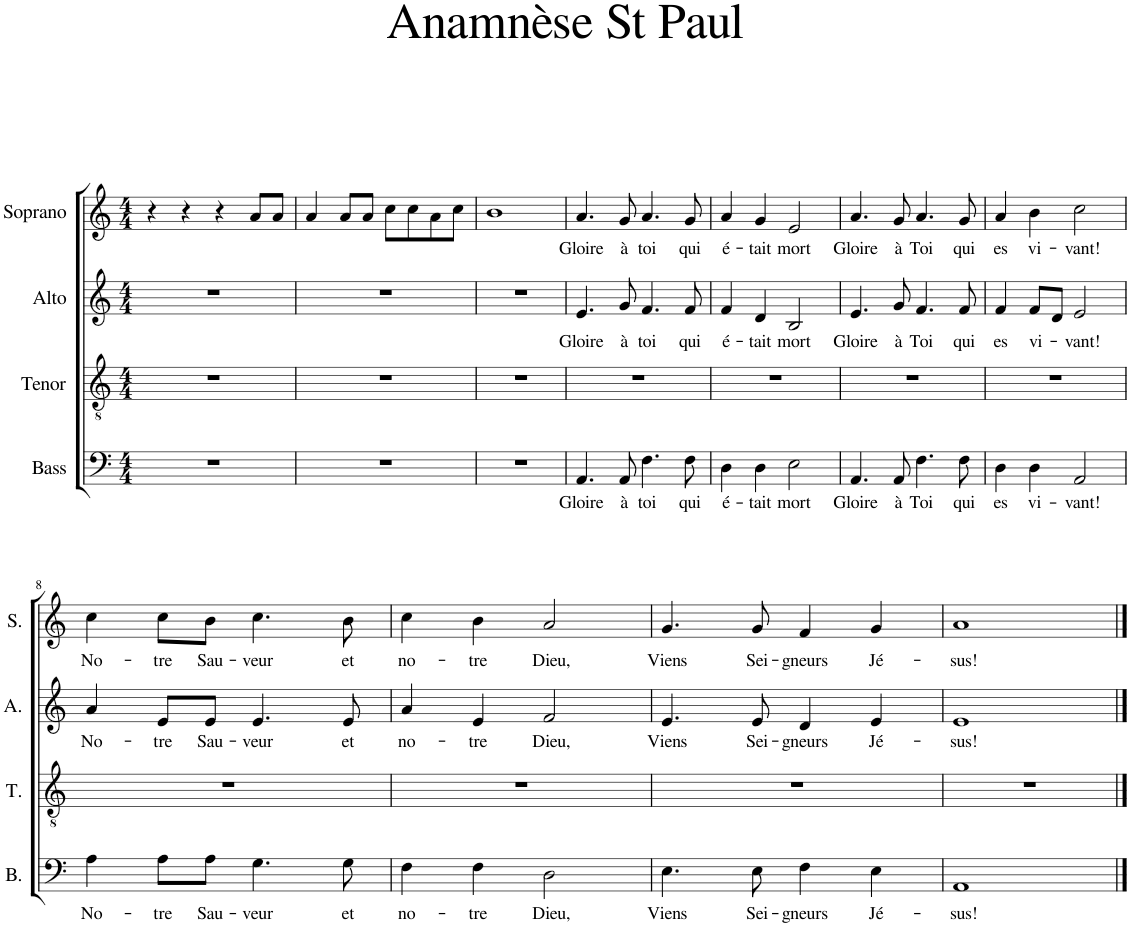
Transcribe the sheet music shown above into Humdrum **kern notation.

**kern	**text	**kern	**kern	**text	**kern	**text
*part4	*part4	*part3	*part2	*part2	*part1	*part1
*staff4	*staff4	*staff3	*staff2	*staff2	*staff1	*staff1
*I"Bass	*	*I"Tenor	*I"Alto	*	*I"Soprano	*
*I'B.	*	*I'T.	*I'A.	*	*I'S.	*
*clefF4	*	*clefGv2	*clefG2	*	*clefG2	*
*k[]	*	*k[]	*k[]	*	*k[]	*
*M4/4	*	*M4/4	*M4/4	*	*M4/4	*
=1	=1	=1	=1	=1	=1	=1
1r	.	1r	1r	.	4r	.
.	.	.	.	.	4r	.
.	.	.	.	.	4r	.
.	.	.	.	.	8a/L	.
.	.	.	.	.	8a/J	.
=2	=2	=2	=2	=2	=2	=2
1r	.	1r	1r	.	4a/	.
.	.	.	.	.	8a/L	.
.	.	.	.	.	8a/J	.
.	.	.	.	.	8cc\L	.
.	.	.	.	.	8cc\	.
.	.	.	.	.	8a\	.
.	.	.	.	.	8cc\J	.
=3	=3	=3	=3	=3	=3	=3
1r	.	1r	1r	.	1b	.
=4	=4	=4	=4	=4	=4	=4
!	!LO:LY:b	!	!	!LO:LY:b	!	!LO:LY:b
4.AA/	Gloire	1r	4.e/	Gloire	4.a/	Gloire
!	!LO:LY:b	!	!	!LO:LY:b	!	!LO:LY:b
8AA/	à	.	8g/	à	8g/	à
!	!LO:LY:b	!	!	!LO:LY:b	!	!LO:LY:b
4.F\	toi	.	4.f/	toi	4.a/	toi
!	!LO:LY:b	!	!	!LO:LY:b	!	!LO:LY:b
8F\	qui	.	8f/	qui	8g/	qui
=5	=5	=5	=5	=5	=5	=5
!	!LO:LY:b	!	!	!LO:LY:b	!	!LO:LY:b
4D\	é-	1r	4f/	é-	4a/	é-
!	!LO:LY:b	!	!	!LO:LY:b	!	!LO:LY:b
4D\	-tait	.	4d/	-tait	4g/	-tait
!	!LO:LY:b	!	!	!LO:LY:b	!	!LO:LY:b
2E\	mort	.	2B/	mort	2e/	mort
=6	=6	=6	=6	=6	=6	=6
!	!LO:LY:b	!	!	!LO:LY:b	!	!LO:LY:b
4.AA/	Gloire	1r	4.e/	Gloire	4.a/	Gloire
!	!LO:LY:b	!	!	!LO:LY:b	!	!LO:LY:b
8AA/	à	.	8g/	à	8g/	à
!	!LO:LY:b	!	!	!LO:LY:b	!	!LO:LY:b
4.F\	Toi	.	4.f/	Toi	4.a/	Toi
!	!LO:LY:b	!	!	!LO:LY:b	!	!LO:LY:b
8F\	qui	.	8f/	qui	8g/	qui
=7	=7	=7	=7	=7	=7	=7
!	!LO:LY:b	!	!	!LO:LY:b	!	!LO:LY:b
4D\	es	1r	4f/	es	4a/	es
!	!LO:LY:b	!	!	!LO:LY:b	!	!LO:LY:b
4D\	vi-	.	8f/L	vi-	4b\	vi-
.	.	.	8d/J	.	.	.
!	!LO:LY:b	!	!	!LO:LY:b	!	!LO:LY:b
2AA/	-vant!	.	2e/	-vant!	2cc\	-vant!
!!LO:LB:g=z
=8	=8	=8	=8	=8	=8	=8
!	!LO:LY:b	!	!	!LO:LY:b	!	!LO:LY:b
4A\	No-	1r	4a/	No-	4cc\	No-
!	!LO:LY:b	!	!	!LO:LY:b	!	!LO:LY:b
8A\L	-tre	.	8e/L	-tre	8cc\L	-tre
!	!LO:LY:b	!	!	!LO:LY:b	!	!LO:LY:b
8A\J	Sau-	.	8e/J	Sau-	8b\J	Sau-
!	!LO:LY:b	!	!	!LO:LY:b	!	!LO:LY:b
4.G\	-veur	.	4.e/	-veur	4.cc\	-veur
!	!LO:LY:b	!	!	!LO:LY:b	!	!LO:LY:b
8G\	et	.	8e/	et	8b\	et
=9	=9	=9	=9	=9	=9	=9
!	!LO:LY:b	!	!	!LO:LY:b	!	!LO:LY:b
4F\	no-	1r	4a/	no-	4cc\	no-
!	!LO:LY:b	!	!	!LO:LY:b	!	!LO:LY:b
4F\	-tre	.	4e/	-tre	4b\	-tre
!	!LO:LY:b	!	!	!LO:LY:b	!	!LO:LY:b
2D\	Dieu,	.	2f/	Dieu,	2a/	Dieu,
=10	=10	=10	=10	=10	=10	=10
!	!LO:LY:b	!	!	!LO:LY:b	!	!LO:LY:b
4.E\	Viens	1r	4.e/	Viens	4.g/	Viens
!	!LO:LY:b	!	!	!LO:LY:b	!	!LO:LY:b
8E\	Sei-	.	8e/	Sei-	8g/	Sei-
!	!LO:LY:b	!	!	!LO:LY:b	!	!LO:LY:b
4F\	-gneurs	.	4d/	-gneurs	4f/	-gneurs
!	!LO:LY:b	!	!	!LO:LY:b	!	!LO:LY:b
4E\	Jé-	.	4e/	Jé-	4g/	Jé-
=11	=11	=11	=11	=11	=11	=11
!	!LO:LY:b	!	!	!LO:LY:b	!	!LO:LY:b
1AA	-sus!	1r	1e	-sus!	1a	-sus!
==	==	==	==	==	==	==
*-	*-	*-	*-	*-	*-	*-
